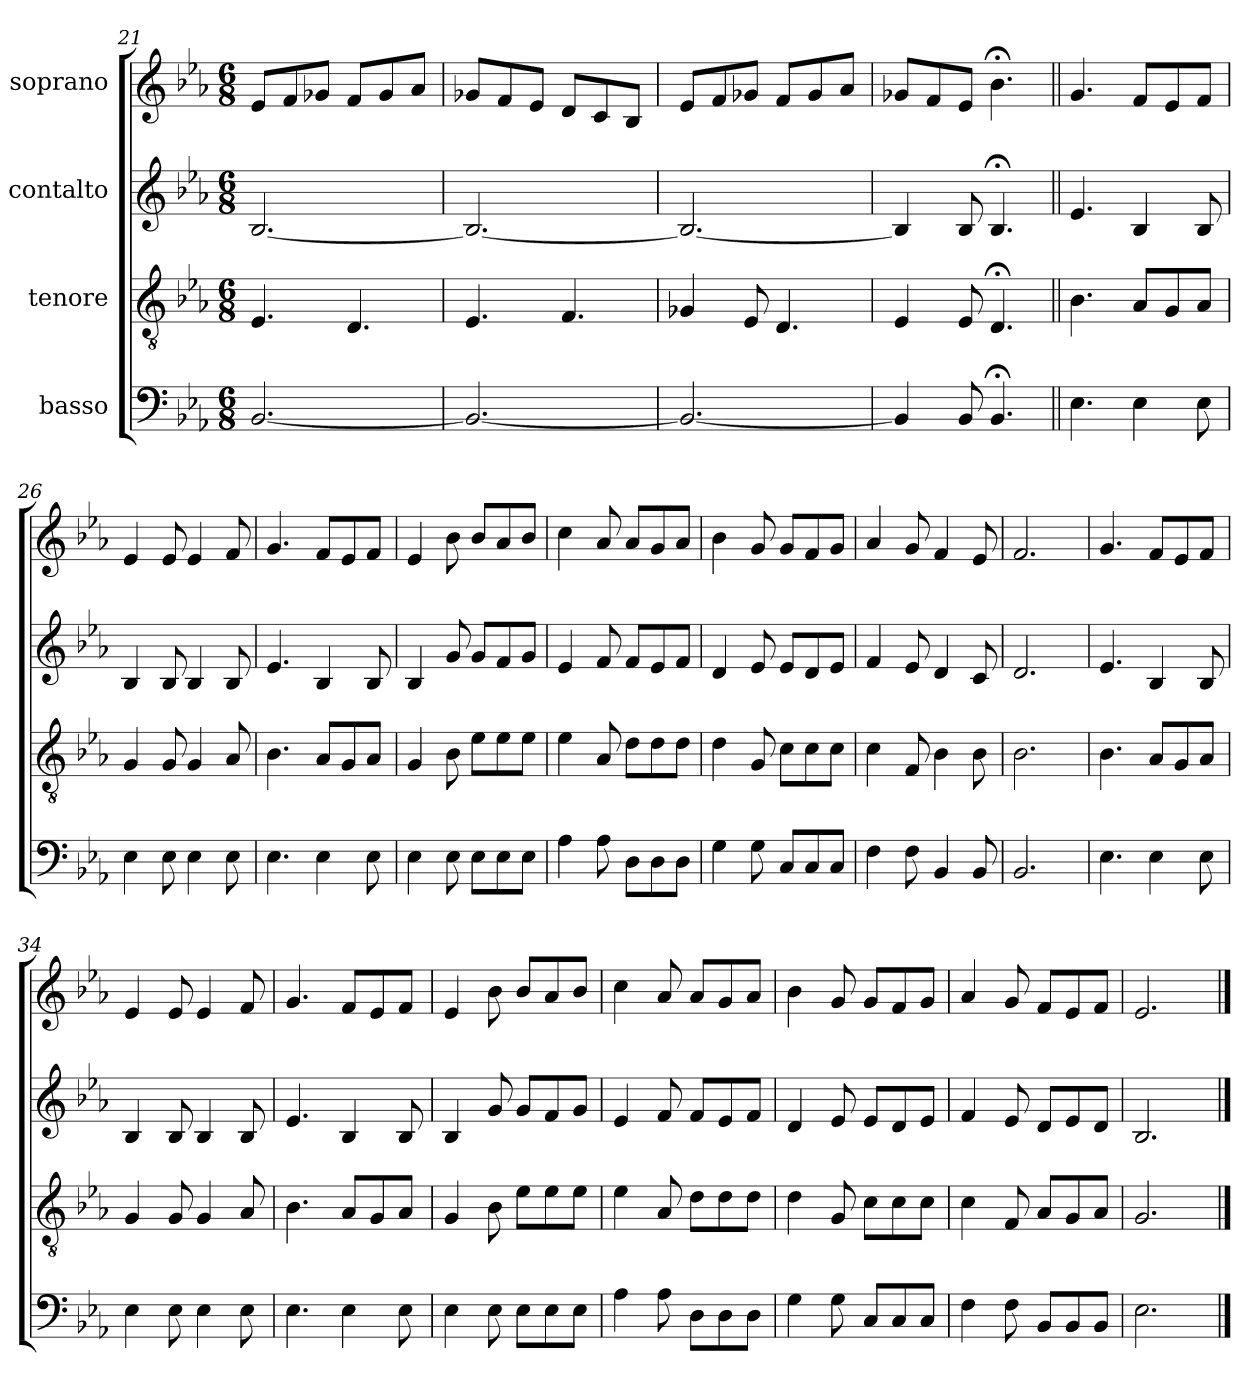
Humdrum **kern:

**kern	**kern	**kern	**kern
*part4	*part3	*part2	*part1
*staff4	*staff3	*staff2	*staff1
*I"basso	*I"tenore	*I"contalto	*I"soprano
!!LO:LB:g=z
*clefF4	*clefGv2	*clefG2	*clefG2
*k[b-e-a-]	*k[b-e-a-]	*k[b-e-a-]	*k[b-e-a-]
*E-:	*E-:	*E-:	*E-:
*M6/8	*M6/8	*M6/8	*M6/8
=21	=21	=21	=21
[<2.BB-/	4.E-/	[<2.B-/	8e-/L
.	.	.	8f/
.	.	.	8g-X/J
.	4.D/	.	8f/L
.	.	.	8g-/
.	.	.	8a-/J
=22	=22	=22	=22
2.BB-/_	4.E-/	2.B-/_	8g-X/L
.	.	.	8f/
.	.	.	8e-/J
.	4.F/	.	8d/L
.	.	.	8c/
.	.	.	8B-/J
!!LO:PB:g=z
=23	=23	=23	=23
2.BB-/_	4G-X/	2.B-/_	8e-/L
.	.	.	8f/
.	8E-/	.	8g-X/J
.	4.D/	.	8f/L
.	.	.	8g-/
.	.	.	8a-/J
=24	=24	=24	=24
4BB-/]	4E-/	4B-/]	8g-X/L
.	.	.	8f/
8BB-/	8E-/	8B-/	8e-/J
4.BB-;/	4.D;/	4.B-;/	4.b-;<\
!!LO:LB:g=z
=25||	=25||	=25||	=25||
4.E-\	4.B-\	4.e-/	4.g/
4E-\	8A-/L	4B-/	8f/L
.	8G/	.	8e-/
8E-\	8A-/J	8B-/	8f/J
=26	=26	=26	=26
4E-\	4G/	4B-/	4e-/
8E-\	8G/	8B-/	8e-/
4E-\	4G/	4B-/	4e-/
8E-\	8A-/	8B-/	8f/
=27	=27	=27	=27
4.E-\	4.B-\	4.e-/	4.g/
4E-\	8A-/L	4B-/	8f/L
.	8G/	.	8e-/
8E-\	8A-/J	8B-/	8f/J
=28	=28	=28	=28
4E-\	4G/	4B-/	4e-/
8E-\	8B-\	8g/	8b-\
8E-\L	8e-\L	8g/L	8b-/L
8E-\	8e-\	8f/	8a-/
8E-\J	8e-\J	8g/J	8b-/J
!!LO:LB:g=z
=29	=29	=29	=29
4A-\	4e-\	4e-/	4cc\
8A-\	8A-/	8f/	8a-/
8D\L	8d\L	8f/L	8a-/L
8D\	8d\	8e-/	8g/
8D\J	8d\J	8f/J	8a-/J
=30	=30	=30	=30
4G\	4d\	4d/	4b-\
8G\	8G/	8e-/	8g/
8C/L	8c\L	8e-/L	8g/L
8C/	8c\	8d/	8f/
8C/J	8c\J	8e-/J	8g/J
=31	=31	=31	=31
4F\	4c\	4f/	4a-/
8F\	8F/	8e-/	8g/
4BB-/	4B-\	4d/	4f/
8BB-/	8B-\	8c/	8e-/
=32	=32	=32	=32
2.BB-/	2.B-\	2.d/	2.f/
!!LO:LB:g=z
=33	=33	=33	=33
4.E-\	4.B-\	4.e-/	4.g/
4E-\	8A-/L	4B-/	8f/L
.	8G/	.	8e-/
8E-\	8A-/J	8B-/	8f/J
=34	=34	=34	=34
4E-\	4G/	4B-/	4e-/
8E-\	8G/	8B-/	8e-/
4E-\	4G/	4B-/	4e-/
8E-\	8A-/	8B-/	8f/
=35	=35	=35	=35
4.E-\	4.B-\	4.e-/	4.g/
4E-\	8A-/L	4B-/	8f/L
.	8G/	.	8e-/
8E-\	8A-/J	8B-/	8f/J
=36	=36	=36	=36
4E-\	4G/	4B-/	4e-/
8E-\	8B-\	8g/	8b-\
8E-\L	8e-\L	8g/L	8b-/L
8E-\	8e-\	8f/	8a-/
8E-\J	8e-\J	8g/J	8b-/J
!!LO:PB:g=z
=37	=37	=37	=37
4A-\	4e-\	4e-/	4cc\
8A-\	8A-/	8f/	8a-/
8D\L	8d\L	8f/L	8a-/L
8D\	8d\	8e-/	8g/
8D\J	8d\J	8f/J	8a-/J
=38	=38	=38	=38
4G\	4d\	4d/	4b-\
8G\	8G/	8e-/	8g/
8C/L	8c\L	8e-/L	8g/L
8C/	8c\	8d/	8f/
8C/J	8c\J	8e-/J	8g/J
=39	=39	=39	=39
4F\	4c\	4f/	4a-/
8F\	8F/	8e-/	8g/
8BB-/L	8A-/L	8d/L	8f/L
8BB-/	8G/	8e-/	8e-/
8BB-/J	8A-/J	8d/J	8f/J
=40	=40	=40	=40
2.E-\	2.G/	2.B-/	2.e-/
==	==	==	==
*-	*-	*-	*-
